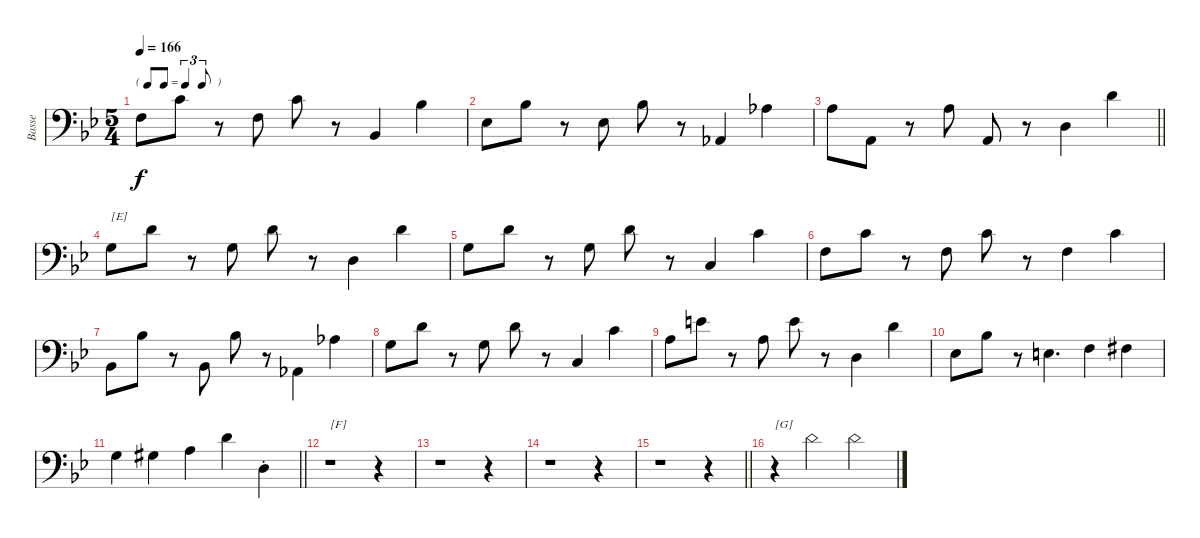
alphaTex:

\track ("Basse" "Basse") {instrument electricbassfinger}
\staff {score}
\tuning (G2 D2 A1 E1) {hide}
\ts (5 4)
\tf triplet8th
\tempo 166
\clef f4
\ks gminor
3.2.8{dy f} 5.1.8 r.8 3.2.8 5.1.8 r.8 1.3.4 3.1.4 |
1.2.8 3.1.8 r.8 1.2.8 3.1.8 r.8 4.4.4 1.1.4 |
\barLineRight lightlight
2.1.8 0.3.8 r.8 2.1.8 0.3.8 r.8 0.2.4 7.1.4 |
0.1.8{txt "[E]"} 7.1.8 r.8 0.1.8 7.1.8 r.8 0.2.4 7.1.4 |
0.1.8 7.1.8 r.8 0.1.8 7.1.8 r.8 8.4.4 10.2.4 |
3.2.8 5.1.8 r.8 3.2.8 5.1.8 r.8 3.2.4 5.1.4 |
1.3.8{beam Down} 3.1.8{beam Down} r.8 1.3.8{beam Down} 3.1.8{beam Down} r.8 4.4.4{beam Down} 6.2.4{beam Down} |
0.1.8 7.1.8 r.8 0.1.8 7.1.8 r.8 8.4.4 5.1.4 |
2.1.8 9.1.8 r.8 2.1.8 9.1.8 r.8 0.2.4 7.1.4 |
1.2.8 3.1.8 r.8 2.2.4{d} 3.2.4 4.2{acc #}.4 |
\barLineRight lightlight
0.1.4 1.1{acc #}.4 2.1.4 7.1.4 0.2{st}.4 |
r.1{txt "[F]"} r.4 |
r.1 r.4 |
r.1 r.4 |
\barLineRight lightlight
r.1 r.4 |
r.4{txt "[G]"} 0.2{nh}.2 0.2{nh}.2
